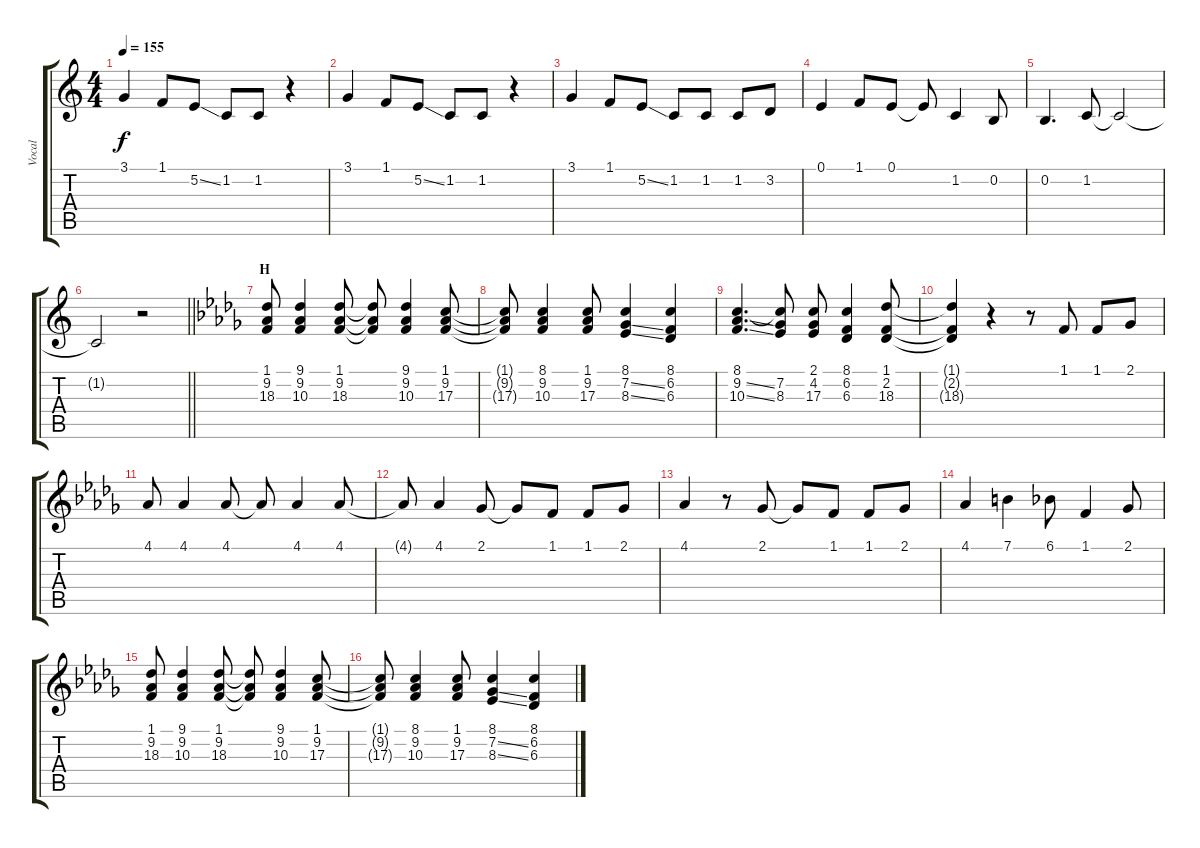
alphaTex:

\track ("Vocal" "Vocal") {instrument stringensemble1}
\staff {score tabs}
\tuning (E4 B3 G3 D3 A2 E2) {hide}
\ts (4 4)
\tempo 155
\clef g2
\ks c
3.1.4{dy f} 1.1.8 5.2{ss}.8 1.2.8 1.2.8 r.4 |
3.1.4 1.1.8 5.2{ss}.8 1.2.8 1.2.8 r.4 |
3.1.4 1.1.8 5.2{ss}.8 1.2.8 1.2.8 1.2.8 3.2.8 |
0.1.4 1.1.8 0.1.8 0.1{t}.8 1.2.4 0.2.8 |
0.2.4{d} 1.2.8 1.2{t}.2 |
\barLineRight lightlight
1.2{t}.2 r.2 |
\section ("" "H")
\ks db
(1.1 9.2 18.3).8 (9.1 9.2 10.3).4 (1.1 9.2 18.3).8 (1.1{t} 9.2{t} 18.3{t}).8 (9.1 9.2 10.3).4 (1.1 9.2 17.3).8 |
(1.1{t} 9.2{t} 17.3{t}).8 (8.1 9.2 10.3).4 (1.1 9.2 17.3).8 (8.1 7.2{ss} 8.3{ss}).4 (8.1 6.2 6.3).4 |
(8.1 9.2{ss} 10.3{ss}).4{d} (8.1{t} 7.2 8.3).8 (2.1 4.2 17.3).8 (8.1 6.2 6.3).4 (1.1 2.2 18.3).8 |
(1.1{t} 2.2{t} 18.3{t}).4 r.4 r.8 1.1.8 1.1.8 2.1.8 |
4.1.8 4.1.4 4.1.8 4.1{t}.8 4.1.4 4.1.8 |
4.1{t}.8 4.1.4 2.1.8 2.1{t}.8 1.1.8 1.1.8 2.1.8 |
4.1.4 r.8 2.1.8 2.1{t}.8 1.1.8 1.1.8 2.1.8 |
4.1.4 7.1.4 6.1.8 1.1.4 2.1.8 |
(1.1 9.2 18.3).8 (9.1 9.2 10.3).4 (1.1 9.2 18.3).8 (1.1{t} 9.2{t} 18.3{t}).8 (9.1 9.2 10.3).4 (1.1 9.2 17.3).8 |
(1.1{t} 9.2{t} 17.3{t}).8 (8.1 9.2 10.3).4 (1.1 9.2 17.3).8 (8.1 7.2{ss} 8.3{ss}).4 (8.1 6.2 6.3).4
